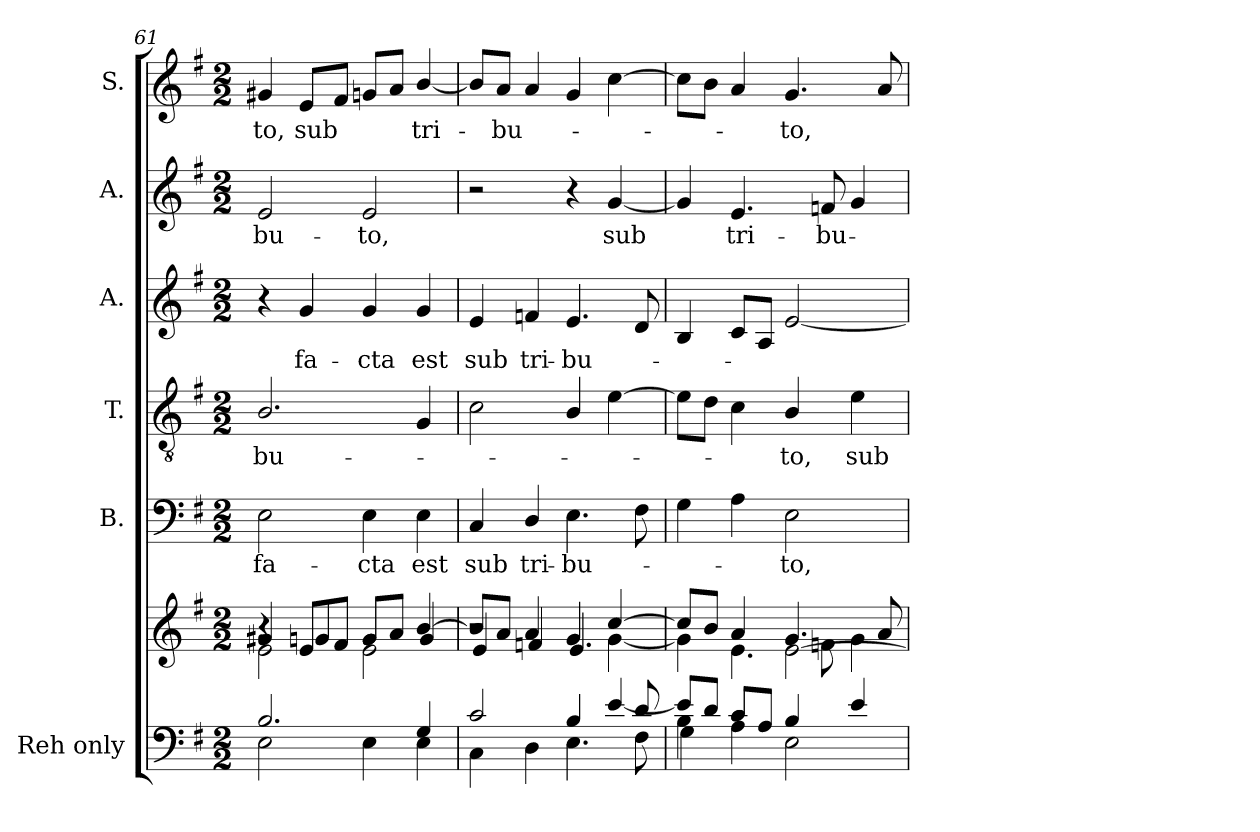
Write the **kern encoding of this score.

**kern	**kern	**kern	**text	**kern	**text	**kern	**text	**kern	**text	**kern	**text
*part6	*part6	*part5	*part5	*part4	*part4	*part3	*part3	*part2	*part2	*part1	*part1
*staff7	*staff6	*staff5	*staff5	*staff4	*staff4	*staff3	*staff3	*staff2	*staff2	*staff1	*staff1
*I"Reh  only	*	*I"B.	*	*I"T.	*	*I"A.	*	*I"A.	*	*I"S.	*
*	*	*I'B.	*	*I'T.	*	*I'A.	*	*I'A.	*	*	*
*clefF4	*clefG2	*clefF4	*	*clefGv2	*	*clefG2	*	*clefG2	*	*clefG2	*
*	*	*	*	*ITrd7c12	*	*	*	*	*	*	*
*k[f#]	*k[f#]	*k[f#]	*	*k[f#]	*	*k[f#]	*	*k[f#]	*	*k[f#]	*
*G:	*G:	*G:	*	*G:	*	*G:	*	*G:	*	*G:	*
*M2/2	*M2/2	*M2/2	*	*M2/2	*	*M2/2	*	*M2/2	*	*M2/2	*
=61	=61	=61	=61	=61	=61	=61	=61	=61	=61	=61	=61
*^	*^	*	*	*	*	*	*	*	*	*	*
*	*	*	*^	*	*	*	*	*	*	*	*	*	*
!	!	!	!	!	!	!LO:LY:b:color=#000000	!	!	!	!	!	!	!	!
!	!	!	!	!	!	!	!	!LO:LY:b:color=#000000	!	!	!	!	!	!
!	!	!	!	!	!	!	!	!	!	!	!	!LO:LY:b:color=#000000	!	!
!	!	!	!	!	!	!	!	!	!	!	!	!	!	!LO:LY:b:color=#000000
2.Bi/	2Ei\	4g#Xi/	2ei\	4r	2Ei\	fa-	2.BBi/	-bu-	4r	.	2ei/	-bu-	4g#Xi/	-to,
!	!	!	!	!	!	!	!	!	!	!LO:LY:b:color=#000000	!	!	!	!
!	!	!	!	!	!	!	!	!	!	!	!	!	!	!LO:LY:b:color=#000000
.	.	8ei/L	.	4gni/	.	.	.	.	4gi/	fa-	.	.	8ei/L	sub
.	.	8f#i/J	.	.	.	.	.	.	.	.	.	.	8f#i/J	.
!	!	!	!	!	!	!LO:LY:b:color=#000000	!	!	!	!	!	!	!	!
!	!	!	!	!	!	!	!	!	!	!LO:LY:b:color=#000000	!	!	!	!
!	!	!	!	!	!	!	!	!	!	!	!	!LO:LY:b:color=#000000	!	!
.	4Ei\	8gi/L	2ei\	4gi/	4Ei\	-cta	.	.	4gi/	-cta	2ei/	-to,	8gni/L	.
.	.	8ai/J	.	.	.	.	.	.	.	.	.	.	8ai/J	.
!	!	!	!	!	!	!LO:LY:b:color=#000000	!	!	!	!	!	!	!	!
!	!	!	!	!	!	!	!	!	!	!LO:LY:b:color=#000000	!	!	!	!
!	!	!	!	!	!	!	!	!	!	!	!	!	!	!LO:LY:b:color=#000000
4Gi/	4Ei\	[4bi/	.	4gi/	4Ei\	est	4GGi/	.	4gi/	est	.	.	[4bi/	tri-
=62	=62	=62	=62	=62	=62	=62	=62	=62	=62	=62	=62	=62	=62	=62
*	*^	*	*	*	*	*	*	*	*	*	*	*	*	*
!	!	!	!	!	!	!	!LO:LY:b:color=#000000	!	!	!	!	!	!	!	!
!	!	!	!	!	!	!	!	!	!	!	!LO:LY:b:color=#000000	!	!	!	!
2..ryy	2ci/	4Ci\	8bi/L]	2r	4ei/	4Ci/	sub	2Ci\	.	4ei/	sub	2r	.	8bi/L]	.
!	!	!	!	!	!	!	!	!	!	!	!	!	!	!	!LO:LY:b:color=#000000
.	.	.	8ai/J	.	.	.	.	.	.	.	.	.	.	8ai/J	-bu-
!	!	!	!	!	!	!	!LO:LY:b:color=#000000	!	!	!	!	!	!	!	!
!	!	!	!	!	!	!	!	!	!	!	!LO:LY:b:color=#000000	!	!	!	!
.	.	4Di\	4ai/	.	4fni/	4Di/	tri-	.	.	4fni/	tri-	.	.	4ai/	.
!	!	!	!	!	!	!	!LO:LY:b:color=#000000	!	!	!	!	!	!	!	!
!	!	!	!	!	!	!	!	!	!	!	!LO:LY:b:color=#000000	!	!	!	!
.	4Bi/	4.Ei\	4gi/	4ryy	4.ei/	4.Ei\	-bu-	4BBi/	.	4.ei/	-bu-	4r	.	4gi/	.
!	!	!	!	!	!	!	!	!	!	!	!	!	!LO:LY:b:color=#000000	!	!
.	[4ei/	.	[4cci/	[4gi\	.	.	.	[4Ei\	.	.	.	[4gi/	sub	[4cci\	.
8di/	.	8F#i\	.	.	8ryy	8F#i\	.	.	.	8di/	.	.	.	.	.
=63	=63	=63	=63	=63	=63	=63	=63	=63	=63	=63	=63	=63	=63	=63	=63
4Bi\	8ei/L]	4Gi\	8cci/L]	4gi\]	2ryy	4Gi\	.	8Ei\L]	.	4Bi/	.	4gi/]	.	8cci\L]	.
.	8di/J	.	8bi/J	.	.	.	.	8Di\J	.	.	.	.	.	8bi\J	.
!	!	!	!	!	!	!	!	!	!	!	!	!	!LO:LY:b:color=#000000	!	!
8ci/L	4ci/	4Ai\	4ai/	4.ei\	.	4Ai\	.	4Ci\	.	8ci/L	.	4.ei/	tri-	4ai/	.
8Ai/J	.	.	.	.	.	.	.	.	.	8Ai/J	.	.	.	.	.
!	!	!	!	!	!	!	!LO:LY:b:color=#000000	!	!	!	!	!	!	!	!
!	!	!	!	!	!	!	!	!	!LO:LY:b:color=#000000	!	!	!	!	!	!
!	!	!	!	!	!	!	!	!	!	!	!	!	!	!	!LO:LY:b:color=#000000
2ryy	4Bi/	2Ei\	4.gi/	.	[2ei\	2Ei\	-to,	4BBi/	-to,	[2ei/	.	.	.	4.gi/	-to,
!	!	!	!	!	!	!	!	!	!	!	!	!	!LO:LY:b:color=#000000	!	!
.	.	.	.	8fni\	.	.	.	.	.	.	.	8fni/	-bu-	.	.
!	!	!	!	!	!	!	!	!	!LO:LY:b:color=#000000	!	!	!	!	!	!
.	4ei/	.	.	4gi\	.	.	.	4Ei\	sub	.	.	4gi/	.	.	.
.	.	.	8ai/	.	.	.	.	.	.	.	.	.	.	8ai/	.
*v	*v	*v	*	*	*	*	*	*	*	*	*	*	*	*	*
*	*v	*v	*v	*	*	*	*	*	*	*	*	*	*
=	=	=	=	=	=	=	=	=	=	=	=
*-	*-	*-	*-	*-	*-	*-	*-	*-	*-	*-	*-
